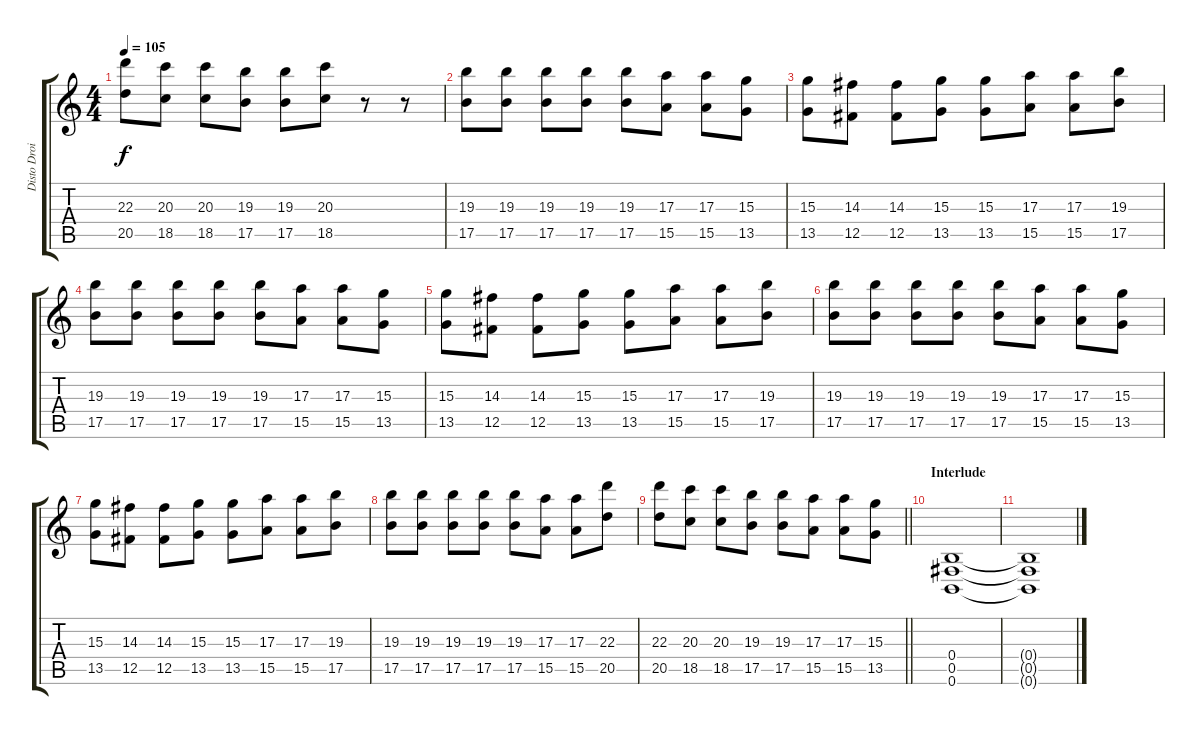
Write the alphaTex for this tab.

\track ("Disto Droite" "Disto Droi") {instrument distortionguitar}
\staff {score tabs}
\tuning (Db4 Ab3 E3 B2 Gb2 B1) {hide}
\ts (4 4)
\tempo 105
\clef g2
\ks c
(22.3 20.5).8{dy f} (20.3 18.5).8 (20.3 18.5).8 (19.3 17.5).8 (19.3 17.5).8 (20.3 18.5).8 r.8 r.8 |
(19.3 17.5).8 (19.3 17.5).8 (19.3 17.5).8 (19.3 17.5).8 (19.3 17.5).8 (17.3 15.5).8 (17.3 15.5).8 (15.3 13.5).8 |
(15.3 13.5).8 (14.3 12.5).8 (14.3 12.5).8 (15.3 13.5).8 (15.3 13.5).8 (17.3 15.5).8 (17.3 15.5).8 (19.3 17.5).8 |
(19.3 17.5).8 (19.3 17.5).8 (19.3 17.5).8 (19.3 17.5).8 (19.3 17.5).8 (17.3 15.5).8 (17.3 15.5).8 (15.3 13.5).8 |
(15.3 13.5).8 (14.3 12.5).8 (14.3 12.5).8 (15.3 13.5).8 (15.3 13.5).8 (17.3 15.5).8 (17.3 15.5).8 (19.3 17.5).8 |
(19.3 17.5).8 (19.3 17.5).8 (19.3 17.5).8 (19.3 17.5).8 (19.3 17.5).8 (17.3 15.5).8 (17.3 15.5).8 (15.3 13.5).8 |
(15.3 13.5).8 (14.3 12.5).8 (14.3 12.5).8 (15.3 13.5).8 (15.3 13.5).8 (17.3 15.5).8 (17.3 15.5).8 (19.3 17.5).8 |
(19.3 17.5).8 (19.3 17.5).8 (19.3 17.5).8 (19.3 17.5).8 (19.3 17.5).8 (17.3 15.5).8 (17.3 15.5).8 (22.3 20.5).8 |
\barLineRight lightlight
(22.3 20.5).8 (20.3 18.5).8 (20.3 18.5).8 (19.3 17.5).8 (19.3 17.5).8 (17.3 15.5).8 (17.3 15.5).8 (15.3 13.5).8 |
\section ("" "Interlude")
(0.4 0.5 0.6).1 |
(0.4{t} 0.5{t} 0.6{t}).1
